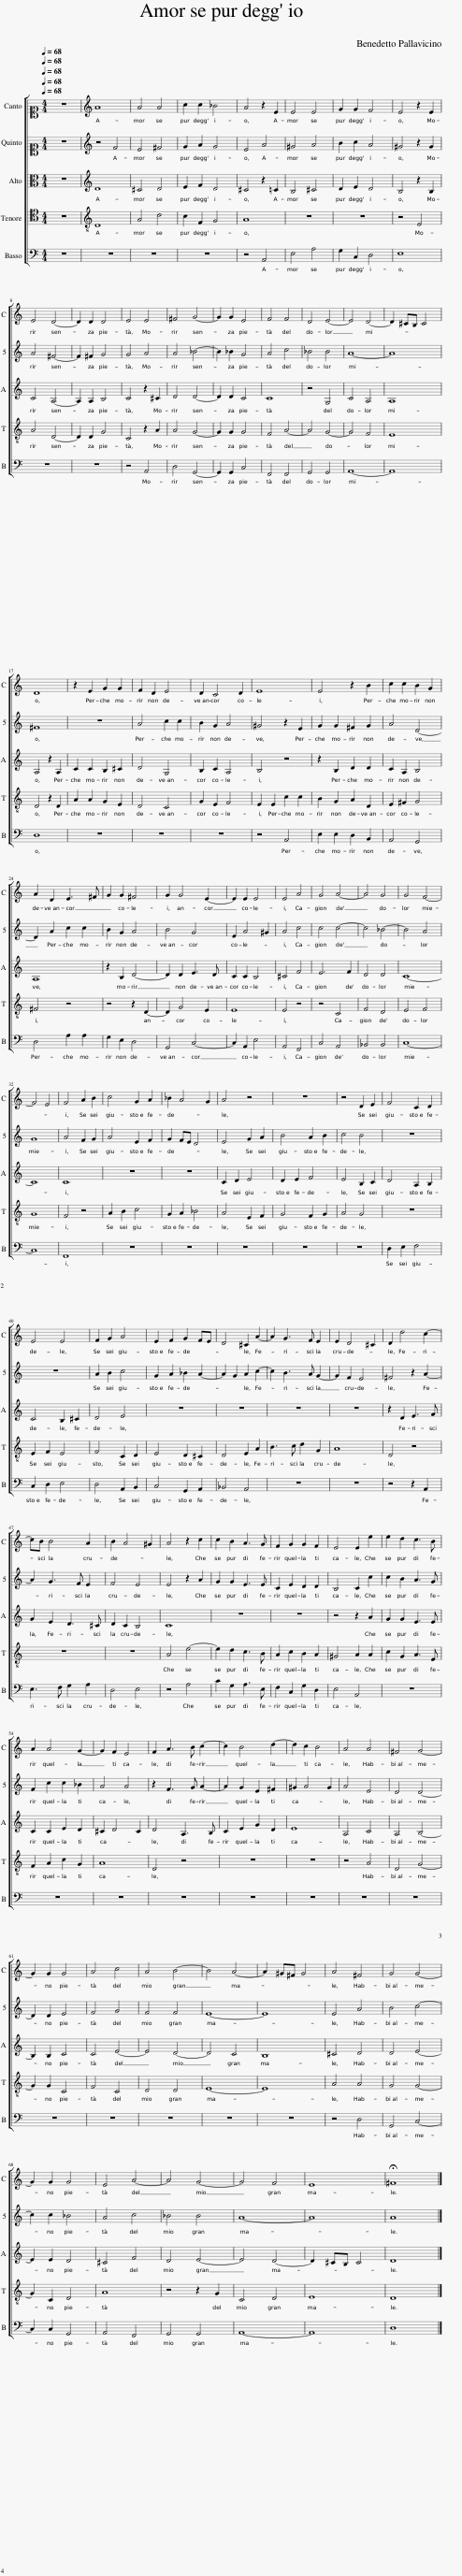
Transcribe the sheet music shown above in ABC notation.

X:1
%%score [ 1 2 3 4 5 ]
L:1/8
Q:1/4=68
M:4/4
I:linebreak $
K:C
V:1 alto1
V:2 alto1
V:3 alto
V:4 tenor
V:5 bass
V:1
 z8 | A8 | A4 A4 | c2 c2 _B4 | A4 z2 E2 | %5
 E4 E4 | G2 G2 F4 | E4 z2 E2 |$ E4 D4- | D2 D2 D4 | %10
 E4 E4 | ^F4 G4- | G2 G2 E4 | F4 F4 | D4 E4- | %15
 E4 D4- | D2 ^CB, C4 |$ D8 | z2 E2 G2 G2 | F2 D2 E4 | %20
 D2 C4 D2 | E8 | E4 z2 B2 | c2 c2 B2 G2 |$ A2 D2 E3 ^F | %25
 G2 G2 ^F4 | G2 G4 E2- | E2 E2 E4 | E4 A4 | G4 A4- | %30
 A4 G4 | G4 F4- |$ F4 E4 | F4 A2 B2 | c4 G2 A2 | %35
 _B2 A4 G2 | A4 z4 | z8 | z4 D2 E2 | F4 C2 D2 |$ %40
 E4 E4 | F2 G2 A4 | E2 F2 G2 FE | D4 ^C2 A2- | A2 G3 F E2 | %45
 E2 D4 ^C2 | D2 d4 c2- |$ cB B4 A2 | B2 A4 ^G2 | A4 z2 c2 | %50
 c2 B2 A3 G | F2 G2 G2 F2 | E4 E2 e2 | e2 d2 c3 B |$ A2 A4 G2- | %55
 G2 F2 E4 | F2 A3 B c2- | c2 B4 d2- | d2 c2 B4 | A4 A4 | %60
 ^F4 G4- |$ G2 G2 G4 | A4 c4 | A4 B4- | B4 A4- | %65
 A2 ^G^F G4 | A4 ^F4 | G4 G4- |$ G2 G2 G4 | E4 A4- | %70
 A4 G4- | G4 F4 | E8 | !fermata!^F8 |] %74
V:2
 z8 | z4 F4 | E4 ^F4 | G2 A2 G4 | E4 A4 | %5
 ^G4 A4 | B2 c2 A4 | ^G4 z2 G2 |$ A4 ^F4- | F2 ^F2 G4 | %10
 G4 A4 | A4 _B4- | B2 _B2 G4 | A4 c4 | _B4 B4 | %15
 A8- | A8 |$ ^F8 | z8 | A4 c2 c2 | %20
 B2 G2 A4 | ^G4 z2 E2 | G2 G2 ^F2 G2 | A4 D4- |$ D2 A2 c2 c2 | %25
 B2 G2 A4 | B4 G4 | E2 A4 ^G2 | A4 c4 | c4 c4- | %30
 c4 _B4- | B4 A4 |$ G8 | A4 F2 G2 | A4 E2 F2 | %35
 G2 FE D4 | E4 G2 A2 | B4 A2 B2 | c4 B4 | z8 |$ %40
 z8 | A2 B2 c4 | G2 A2 _B2 A2- | A2 G2 A2 c2- | c2 B3 A G2- | %45
 G2 F2 E4 | ^F4 z2 A2- |$ A2 G3 F E2 | F4 E4 | E4 z2 A2 | %50
 G2 G2 E3 E | C2 E2 D2 D2 | B,4 C2 c2 | c2 B2 A3 G |$ F2 c2 c2 _B2 | %55
 A4 A4 | z2 F3 G A2- | A2 G2 E2 ^F2 | ^G2 A4 G2 | A4 E4 | %60
 D4 D4- |$ D2 D2 E4 | F4 G4 | F4 F4 | E8- | %65
 E8 | E4 A4 | B4 c4- |$ c2 c2 _B4 | A4 c4 | %70
 _B4 B4 | A8- | A8 | A8 |] %74
V:3
 z8 | D8 | ^C4 D4 | E2 F2 D4 | ^C4 z2 =C2 | %5
 B,4 ^C4 | D2 E2 D4 | B,4 z2 B,2 |$ C4 A,4- | A,2 A,2 B,4 | %10
 C4 z2 ^C2 | D4 D4- | D2 D2 C4 | C8 | z4 G,4 | %15
 C4 A,4 | A,8 |$ A,4 z2 A,2 | C2 C2 B,2 ^C2 | D4 G,4 | %20
 B,2 C2 A,4 | B,4 z4 | z2 B,2 D2 D2 | C2 A,2 B,4 |$ A,8 | %25
 z2 B,2 D4- | D2 D2 E3 D | C2 C2 B,4 | ^C4 F4 | E6 F2 | %30
 D4 D4 | C8- |$ C8 | C8 | z8 | %35
 z8 | C2 D2 E4 | D2 E2 F4 | E4 B,2 C2 | D4 A,2 B,2 |$ %40
 C4 B,2 ^C2 | D4 E4 | z8 | z8 | z8 | %45
 z8 | z2 D2 E3 F |$ G2 E2 D3 ^C | D2 C2 B,4 | C8 | %50
 z8 | z8 | z4 z2 A2 | G2 G2 E3 E |$ C2 C2 E2 D2 | %55
 ^C2 D4 C2 | D4 A,3 B, | C2 E2 G2 D2 | E8 | A,4 C4 | %60
 A,4 B,4- |$ B,2 B,2 C4 | C4 E4- | E4 D4- | D4 C4 | %65
 B,8 | ^C4 D4 | D4 E4- |$ E2 E2 D4 | ^C4 F4 | %70
 D4 E4- | E4 D4- | D2 ^CB, C4 | D8 |] %74
V:4
 z8 | D,8 | A,4 D4 | C2 F,2 G,4 | A,8 | %5
 z8 | z8 | z4 E,4 |$ A,4 D,4- | D,2 D,2 G,4 | %10
 C,4 z2 A,2 | A,4 G,4- | G,2 G,2 G,4 | F,4 A,4- | A,4 G,4- | %15
 G,4 F,4 | E,8 |$ D,4 z2 D,2 | A,2 A,2 G,2 E,2 | D,4 C,4 | %20
 G,2 E,2 F,4 | E,2 E,2 C2 C2 | B,2 G,2 A,2 D,2 | E,2 ^F,2 G,4 |$ ^F,4 z4 | %25
 z4 z2 D,2- | D,2 G,4 E,2 | E,8 | E,4 z4 | z4 C,4 | %30
 F,4 D,4 | E,4 F,4 |$ G,8 | F,4 z4 | A,2 B,2 C4 | %35
 G,2 A,2 _B,4 | A,4 E,2 F,2 | G,4 F,2 G,2 | A,4 G,4 | z8 |$ %40
 E,2 F,2 E,4 | F,4 C,2 D,2 | E,4 D,2 ^C,2 | D,4 E,2 A,2 | B,3 C D2 G,2 | %45
 A,8 | D,4 z4 |$ z8 | z8 | A,4 E4- | %50
 E2 D2 C3 B, | A,2 C2 B,2 A,2 | ^G,4 A,2 A,2 | C2 G,2 A,3 E, |$ F,2 A,2 C2 G,2 | %55
 A,8 | D,4 z4 | z8 | z8 | z4 A,4 | %60
 D,4 G,4- |$ G,2 G,2 C,4 | F,4 C,4 | D,4 D,4 | E,8- | %65
 E,8 | A,4 A,4 | G,4 G,4- |$ G,2 C,2 D,4 | A,8 | %70
 z4 z2 G,2 | C,4 D,4 | E,8 | D,8 |] %74
V:5
 z8 | z8 | z8 | z8 | z4 A,,4 | %5
 E,4 A,4 | G,2 C,2 D,4 | E,8 |$ z8 | z8 | %10
 z4 A,,4 | D,4 G,,4- | G,,2 G,,2 C,4 | F,,4 F,,4 | G,,4 G,,4 | %15
 A,,8- | A,,8 |$ D,8 | z8 | z8 | %20
 z8 | z4 A,,4 | E,2 E,2 D,2 B,,2 | A,,4 G,,4 |$ D,4 A,2 A,2 | %25
 G,2 E,2 D,4 | G,,4 C,4- | C,2 A,,2 E,4 | A,,4 F,,4 | C,4 A,,4 | %30
 _B,,4 B,,4 | C,8- |$ C,8 | F,,8 | z8 | %35
 z8 | z8 | z8 | z8 | D,2 E,2 F,4 |$ %40
 C,2 D,2 E,4 | D,4 A,,2 B,,2 | C,4 G,,2 A,,2 | _B,,4 A,,4 | z8 | %45
 z8 | z4 z2 A,,2 |$ E,3 F, G,2 A,2 | D,4 E,4 | z4 A,4 | %50
 C2 G,2 A,3 E, | F,2 C,2 G,2 D,2 | E,4 A,,4 | z8 |$ z8 | %55
 z8 | z8 | z8 | z8 | z8 | %60
 z8 |$ z8 | z8 | z8 | z8 | %65
 z8 | z4 D,4 | G,,4 C,4- |$ C,2 C,2 G,,4 | A,,4 F,,4 | %70
 G,,4 G,,4 | A,,8- | A,,8 | D,8 |] %74
